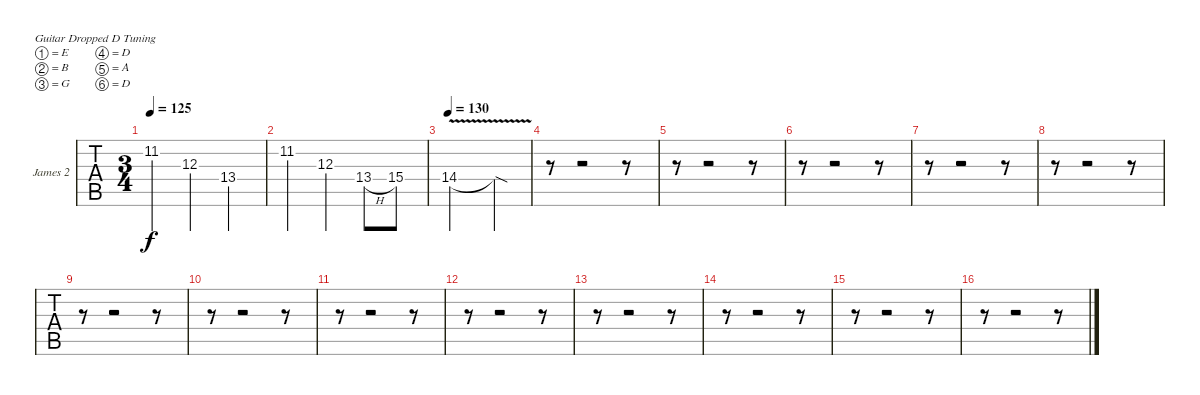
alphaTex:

\bracketExtendMode groupsimilarinstruments
\firstSystemTrackNameOrientation horizontal
\otherSystemsTrackNameOrientation horizontal
\track ("Lead 1" "James 2") {instrument distortionguitar}
\staff {tabs}
\tuning (E4 B3 G3 D3 A2 D2)
\ts (3 4)
\tempo 125
\clef g2
\ks c
11.2.4{dy f} 12.3.4 13.4.4 |
11.2.4 12.3.4 13.4{h}.8 15.4.8 |
\tempo 130
14.4{v}.2 14.4{v sod t}.4 |
r.8 r.2 r.8 |
r.8 r.2 r.8 |
r.8 r.2 r.8 |
r.8 r.2 r.8 |
r.8 r.2 r.8 |
r.8 r.2 r.8 |
r.8 r.2 r.8 |
r.8 r.2 r.8 |
r.8 r.2 r.8 |
r.8 r.2 r.8 |
r.8 r.2 r.8 |
r.8 r.2 r.8 |
r.8 r.2 r.8
